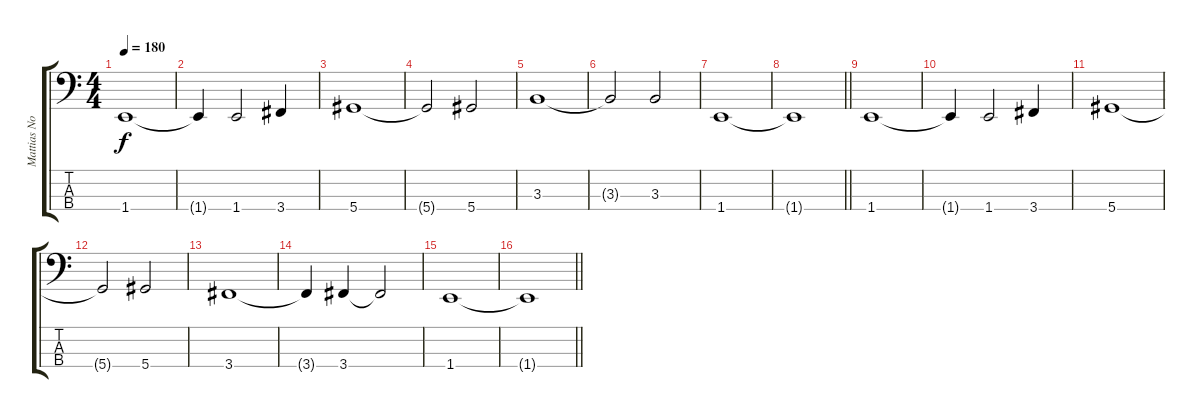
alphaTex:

\track ("Mattias Norrman" "Mattias No") {instrument electricbasspick}
\staff {score tabs}
\tuning (Gb2 Db2 Ab1 Eb1) {hide}
\ts (4 4)
\section ("" "")
\tempo 180
\clef f4
\ks c
1.4.1{dy f} |
1.4{t}.4 1.4.2 3.4.4 |
5.4.1 |
5.4{t}.2 5.4.2 |
3.3.1 |
3.3{t}.2 3.3.2 |
1.4.1 |
\barLineRight lightlight
1.4{t}.1 |
1.4.1 |
1.4{t}.4 1.4.2 3.4.4 |
5.4.1 |
5.4{t}.2 5.4.2 |
3.4.1 |
3.4{t}.4 3.4.4 3.4{t}.2 |
1.4.1 |
\barLineRight lightlight
1.4{t}.1
